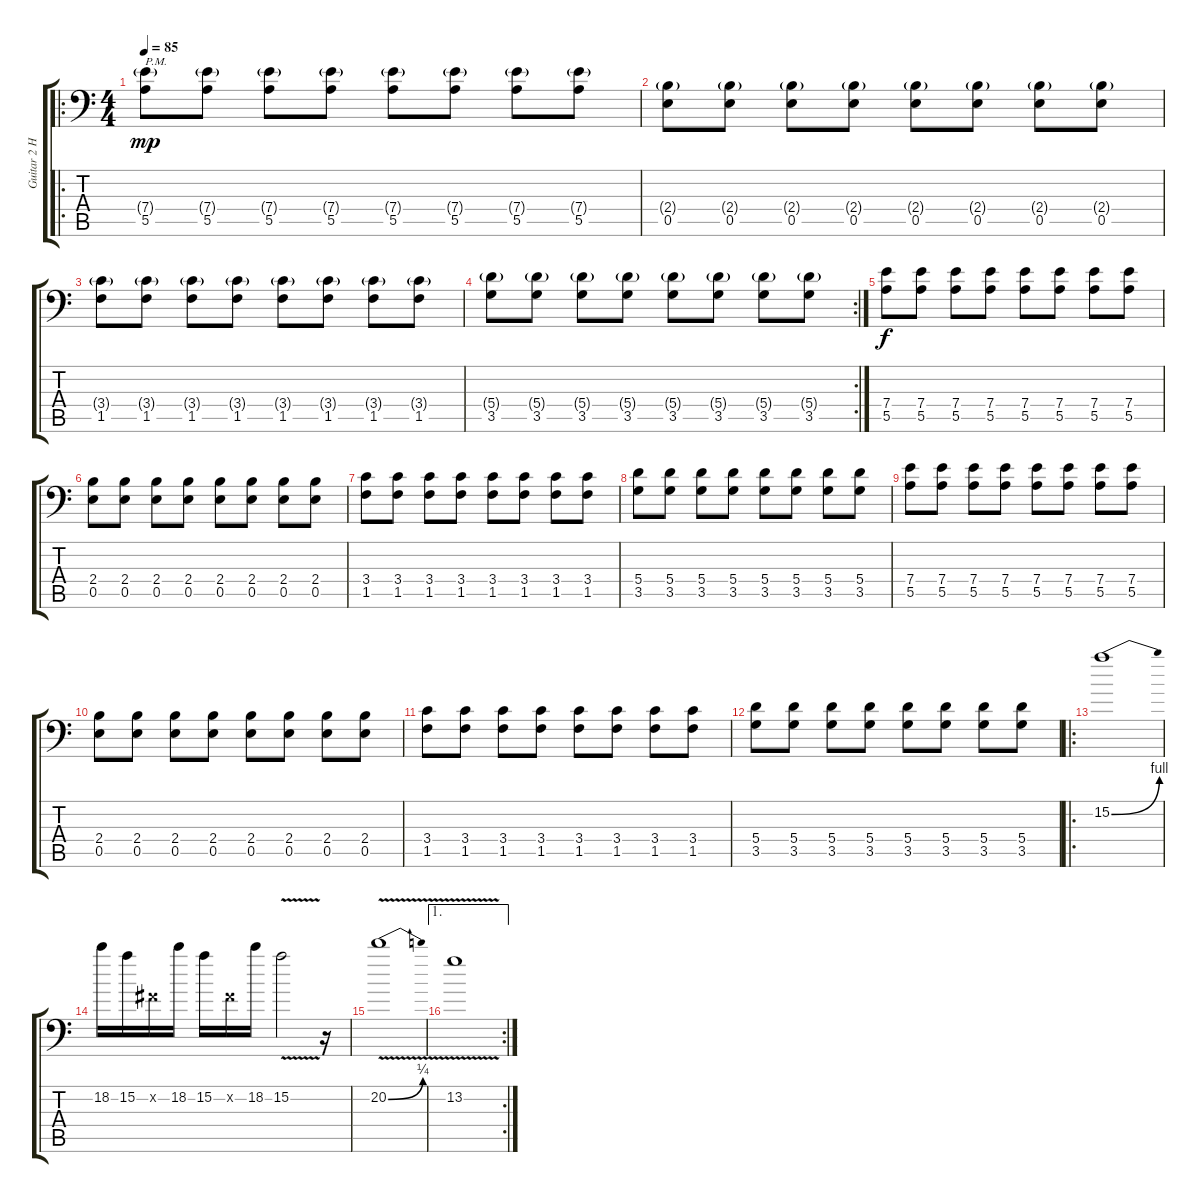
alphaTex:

\track ("Guitar 2 Heavy Distortion" "Guitar 2 H") {instrument distortionguitar}
\staff {score tabs}
\tuning (B3 Gb3 D3 A2 E2 A1) {hide}
\ro
\ts (4 4)
\tempo 85
\clef f4
\ks c
(7.4{g} 5.5).8{txt "P.M." dy mp volume 14} (7.4{g} 5.5).8 (7.4{g} 5.5).8 (7.4{g} 5.5).8 (7.4{g} 5.5).8 (7.4{g} 5.5).8 (7.4{g} 5.5).8 (7.4{g} 5.5).8 |
(2.4{g} 0.5).8 (2.4{g} 0.5).8 (2.4{g} 0.5).8 (2.4{g} 0.5).8 (2.4{g} 0.5).8 (2.4{g} 0.5).8 (2.4{g} 0.5).8 (2.4{g} 0.5).8 |
(3.4{g} 1.5).8 (3.4{g} 1.5).8 (3.4{g} 1.5).8 (3.4{g} 1.5).8 (3.4{g} 1.5).8 (3.4{g} 1.5).8 (3.4{g} 1.5).8 (3.4{g} 1.5).8 |
\rc 2
(5.4{g} 3.5).8 (5.4{g} 3.5).8 (5.4{g} 3.5).8 (5.4{g} 3.5).8 (5.4{g} 3.5).8 (5.4{g} 3.5).8 (5.4{g} 3.5).8 (5.4{g} 3.5).8 |
(7.4 5.5).8{dy f volume 16} (7.4 5.5).8 (7.4 5.5).8 (7.4 5.5).8 (7.4 5.5).8 (7.4 5.5).8 (7.4 5.5).8 (7.4 5.5).8 |
(2.4 0.5).8 (2.4 0.5).8 (2.4 0.5).8 (2.4 0.5).8 (2.4 0.5).8 (2.4 0.5).8 (2.4 0.5).8 (2.4 0.5).8 |
(3.4 1.5).8 (3.4 1.5).8 (3.4 1.5).8 (3.4 1.5).8 (3.4 1.5).8 (3.4 1.5).8 (3.4 1.5).8 (3.4 1.5).8 |
(5.4 3.5).8 (5.4 3.5).8 (5.4 3.5).8 (5.4 3.5).8 (5.4 3.5).8 (5.4 3.5).8 (5.4 3.5).8 (5.4 3.5).8 |
(7.4 5.5).8 (7.4 5.5).8 (7.4 5.5).8 (7.4 5.5).8 (7.4 5.5).8 (7.4 5.5).8 (7.4 5.5).8 (7.4 5.5).8 |
(2.4 0.5).8 (2.4 0.5).8 (2.4 0.5).8 (2.4 0.5).8 (2.4 0.5).8 (2.4 0.5).8 (2.4 0.5).8 (2.4 0.5).8 |
(3.4 1.5).8 (3.4 1.5).8 (3.4 1.5).8 (3.4 1.5).8 (3.4 1.5).8 (3.4 1.5).8 (3.4 1.5).8 (3.4 1.5).8 |
(5.4 3.5).8 (5.4 3.5).8 (5.4 3.5).8 (5.4 3.5).8 (5.4 3.5).8 (5.4 3.5).8 (5.4 3.5).8 (5.4 3.5).8 |
\ro
15.2{be (bend 0 0 60 4)}.1 |
18.2.16 15.2.16 0.2{x}.16 18.2.16 15.2.16 0.2{x}.16 18.2.16 15.2{v}.2 r.16 |
20.2{be (bend 0 0 60 1) v}.1 |
\ae 1
\rc 2
13.2{v}.1
